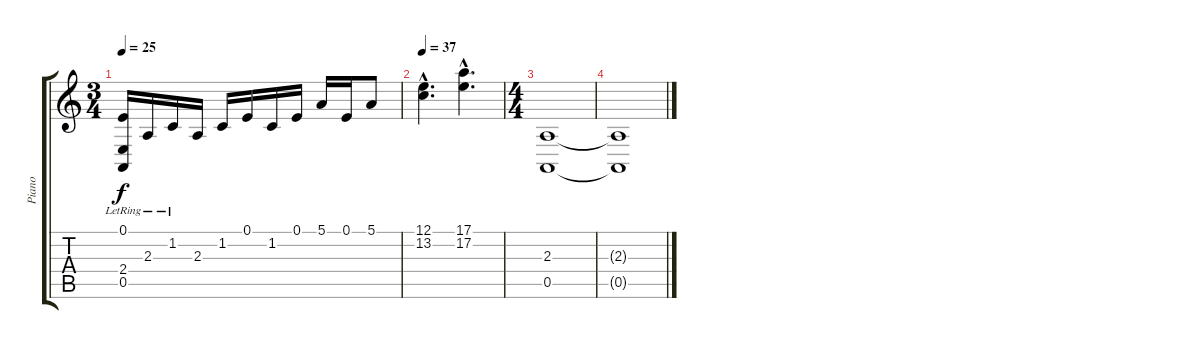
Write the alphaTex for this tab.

\track ("Piano" "Piano") {instrument brightacousticpiano}
\staff {score tabs}
\tuning (E4 B3 G3 D3 A2 D2) {hide}
\ts (3 4)
\tempo 25
\clef g2
\ks c
(0.1 2.4{lr} 0.5).16{dy f} 2.3{lr}.16 1.2{lr}.16 2.3.16 1.2.16 0.1.16 1.2.16 0.1.16 5.1.16 0.1.16 5.1.8 |
\tempo 37
(12.1{hac} 13.2{hac}).4{d} (17.1{hac} 17.2{hac}).4{d} |
\ts (4 4)
(2.3 0.5).1 |
(2.3{t} 0.5{t}).1
